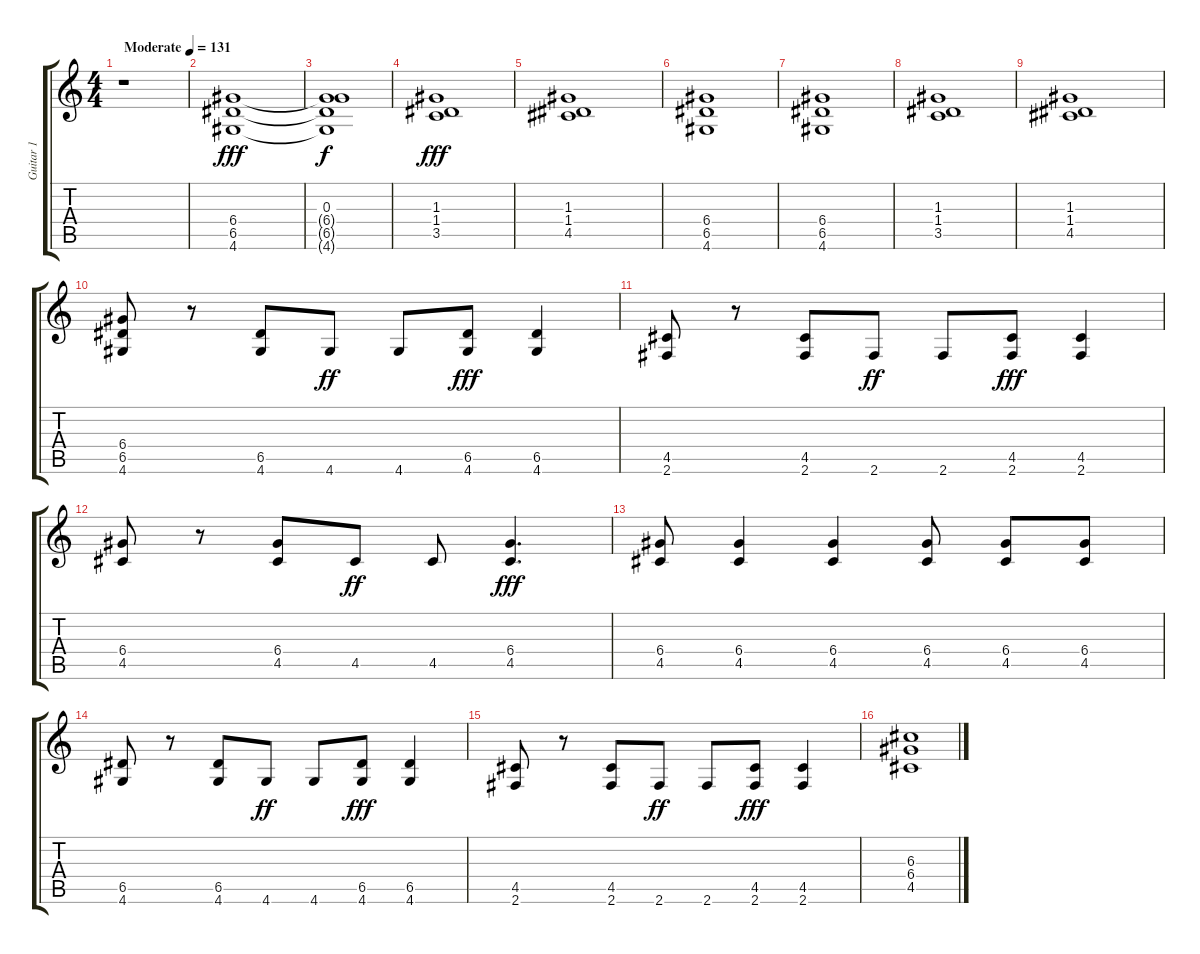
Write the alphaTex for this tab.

\track ("Guitar 1" "Guitar 1") {instrument distortionguitar}
\staff {score tabs}
\tuning (E4 B3 G3 D3 A2 E2) {hide}
\ts (4 4)
\tempo (131 "Moderate")
\clef g2
\ks c
r.1{dy fff instrument distortionguitar} |
(6.4 6.5 4.6).1 |
(0.3 6.4{t} 6.5{t} 4.6{t}).1{dy f} |
(1.3 1.4 3.5).1{dy fff} |
(1.3 1.4 4.5).1 |
(6.4 6.5 4.6).1 |
(6.4 6.5 4.6).1 |
(1.3 1.4 3.5).1 |
(1.3 1.4 4.5).1 |
(6.4 6.5 4.6).8 r.8 (6.5 4.6).8 4.6.8{dy ff} 4.6.8 (6.5 4.6).8{dy fff} (6.5 4.6).4 |
(4.5 2.6).8 r.8 (4.5 2.6).8 2.6.8{dy ff} 2.6.8 (4.5 2.6).8{dy fff} (4.5 2.6).4 |
(6.4 4.5).8 r.8 (6.4 4.5).8 4.5.8{dy ff} 4.5.8 (6.4 4.5).4{d dy fff} |
(6.4 4.5).8 (6.4 4.5).4 (6.4 4.5).4 (6.4 4.5).8 (6.4 4.5).8 (6.4 4.5).8 |
(6.5 4.6).8 r.8 (6.5 4.6).8 4.6.8{dy ff} 4.6.8 (6.5 4.6).8{dy fff} (6.5 4.6).4 |
(4.5 2.6).8 r.8 (4.5 2.6).8 2.6.8{dy ff} 2.6.8 (4.5 2.6).8{dy fff} (4.5 2.6).4 |
(6.3 6.4 4.5).1
